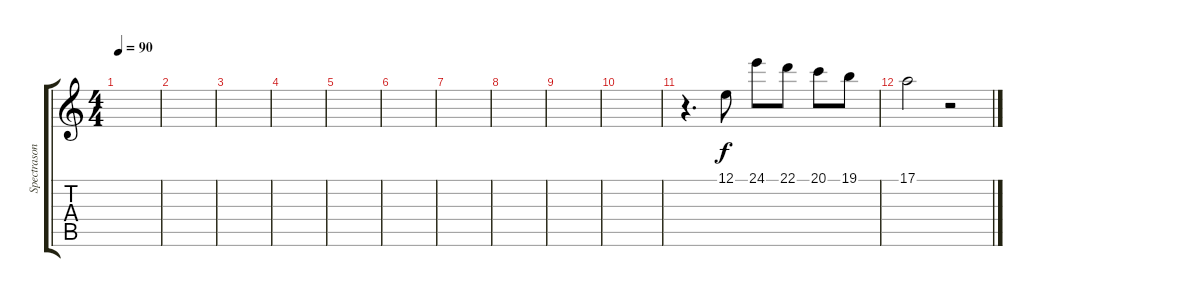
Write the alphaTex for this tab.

\track ("Spectrasonics Omnisphere" "Spectrason") {instrument pad5bowed}
\staff {score tabs}
\tuning (E4 B3 G3 D3 A2 E2) {hide}
\ts (4 4)
\tempo 90
\clef g2
\ks c
|
|
|
|
|
|
|
|
|
|
r.4{d} 12.1.8 24.1.8 22.1.8 20.1.8 19.1.8 |
17.1.2 r.2
